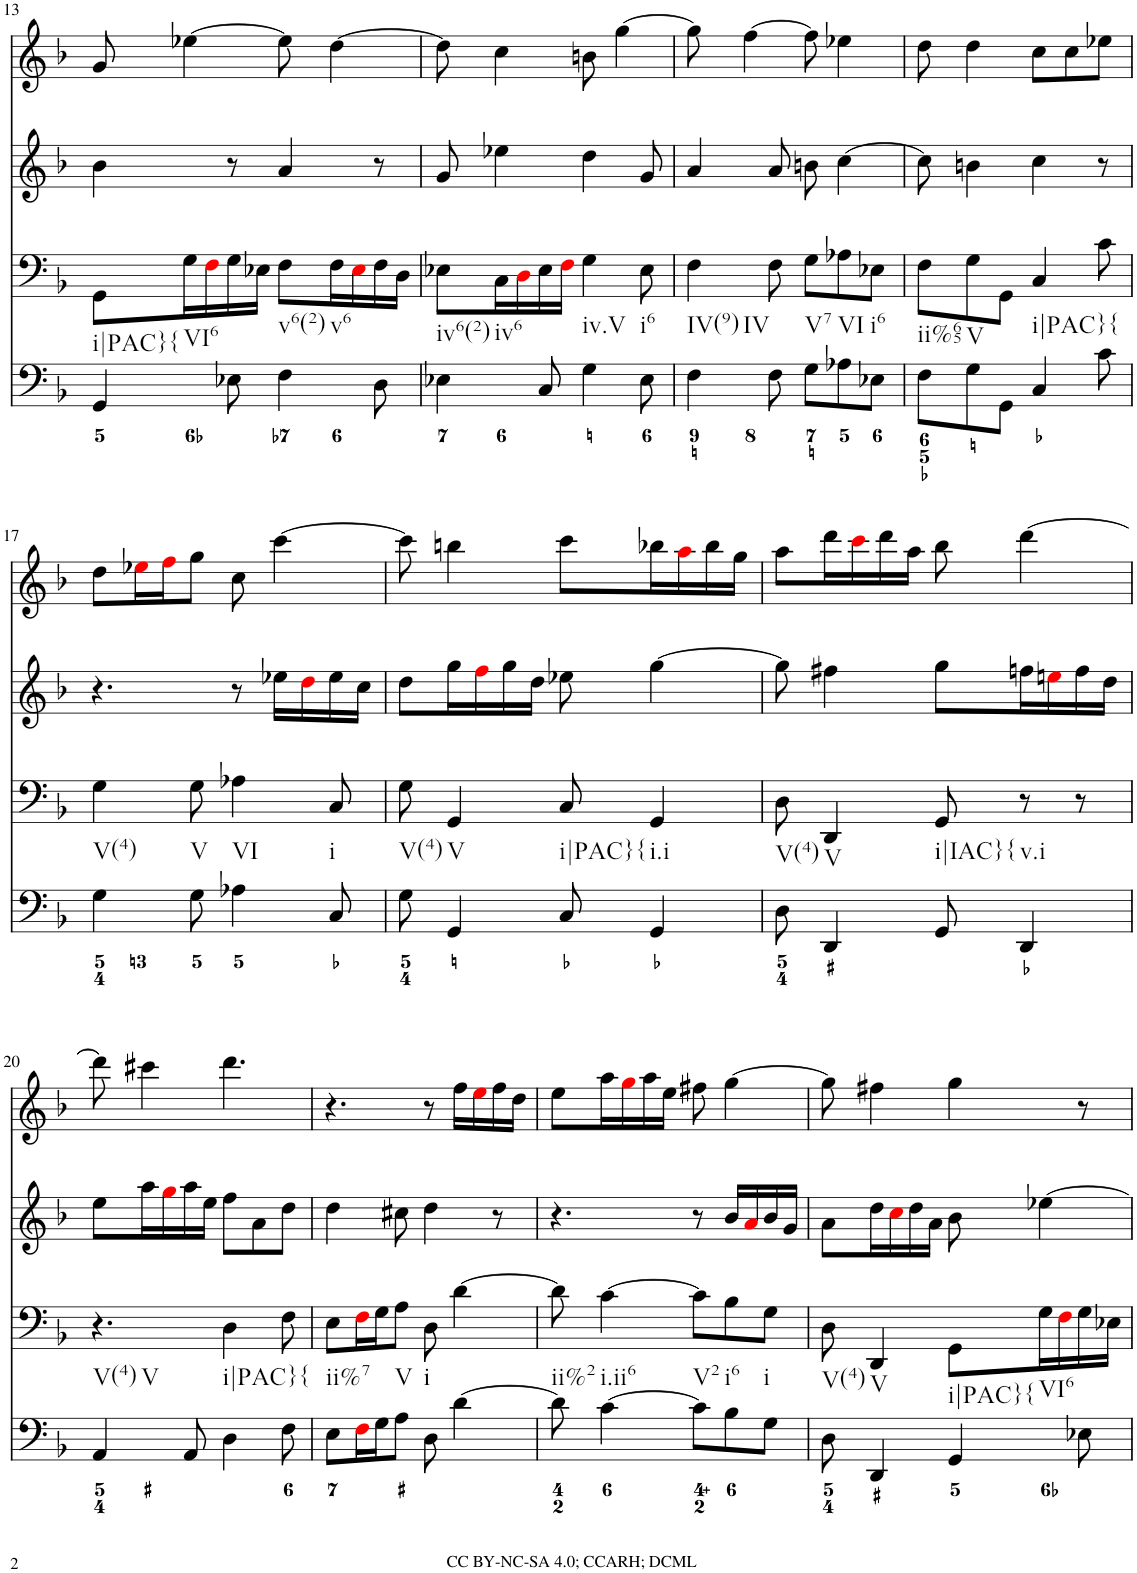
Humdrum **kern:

**kern	**kern	**kern	**kern
*part4	*part3	*part2	*part1
*staff4	*staff3	*staff2	*staff1
*I"violn	*I"violn	*I"cello	*I"organ
!!LO:PB:g=z
*clefF4	*clefF4	*clefG2	*clefG2
*k[b-]	*k[b-]	*k[b-]	*k[b-]
*d:	*d:	*d:	*d:
*M6/8	*M6/8	*M6/8	*M6/8
=13	=13	=13	=13
!	!LO:TX:b:t=i|PAC}{	!	!
4GG/	8GG\L	4b-\	8g/
!	!LO:TX:b:t=VI6	!	!
.	16G\L	.	[4ee-X\
.	16Fi\	.	.
8E-X\	16G\	8r	.
.	16E-X\JJ	.	.
!	!LO:TX:b:t=v6(2)	!	!
4F\	8F\L	4a/	8ee-\]
!	!LO:TX:b:t=v6	!	!
.	16F\L	.	[4dd\
.	16E-i\	.	.
8D\	16F\	8r	.
.	16D\JJ	.	.
=14	=14	=14	=14
!	!LO:TX:b:t=iv6(2)	!	!
4E-X\	8E-X\L	8g/	8dd\]
!	!LO:TX:b:t=iv6	!	!
.	16C\L	4ee-X\	4cc\
.	16Di\	.	.
8C/	16E-\	.	.
.	16Fi\JJ	.	.
!	!LO:TX:b:t=iv.V	!	!
4G\	4G\	4dd\	8bn\
.	.	.	[4gg\
!	!LO:TX:b:t=i6	!	!
8E-\	8E-\	8g/	.
=15	=15	=15	=15
!	!LO:TX:b:t=IV(9)	!	!
!	!LO:TX:b:t=IV	!	!
4F\	4F\	4a/	8gg\]
.	.	.	[4ff\
8F\	8F\	8a/	.
!	!LO:TX:b:t=V7	!	!
8G\L	8G\L	8bn\	8ff\]
!	!LO:TX:b:t=VI	!	!
8A-X\	8A-X\	[4cc\	4ee-X\
!	!LO:TX:b:t=i6	!	!
8E-X\J	8E-X\J	.	.
=16	=16	=16	=16
!	!LO:TX:b:t=ii%65	!	!
8F\L	8F\L	8cc\]	8dd\
!	!LO:TX:b:t=V	!	!
8G\	8G\	4bn\	4dd\
8GG\J	8GG\J	.	.
!	!LO:TX:b:t=i|PAC}{	!	!
4C/	4C/	4cc\	8cc\L
.	.	.	8cc\
8c\	8c\	8r	8ee-X\J
!!LO:LB:g=z
=17	=17	=17	=17
!	!LO:TX:b:t=V(4)	!	!
4G\	4G\	4.r	8dd\L
.	.	.	16ee-Xi\L
.	.	.	16ffi\J
!	!LO:TX:b:t=V	!	!
8G\	8G\	.	8gg\J
!	!LO:TX:b:t=VI	!	!
4A-X\	4A-X\	8r	8cc\
.	.	16ee-X\LL	[4ccc\
.	.	16ddi\	.
!	!LO:TX:b:t=i	!	!
8C/	8C/	16ee-\	.
.	.	16cc\JJ	.
=18	=18	=18	=18
!	!LO:TX:b:t=V(4)	!	!
8G\	8G\	8dd\L	8ccc\]
!	!LO:TX:b:t=V	!	!
4GG/	4GG/	16gg\L	4bbn\
.	.	16ffi\	.
.	.	16gg\	.
.	.	16dd\JJ	.
!	!LO:TX:b:t=i|PAC}{	!	!
8C/	8C/	8ee-X\	8ccc\L
!	!LO:TX:b:t=i.i	!	!
4GG/	4GG/	[4gg\	16bb-X\L
.	.	.	16aai\
.	.	.	16bb-\
.	.	.	16gg\JJ
=19	=19	=19	=19
!	!LO:TX:b:t=V(4)	!	!
8D\	8D\	8gg\]	8aa\L
!	!LO:TX:b:t=V	!	!
4DD/	4DD/	4ff#X\	16ddd\L
.	.	.	16ccci\
.	.	.	16ddd\
.	.	.	16aa\JJ
!	!LO:TX:b:t=i|IAC}{	!	!
8GG/	8GG/	8gg\L	8bb-\
!	!LO:TX:b:t=v.i	!	!
4DD/	8r	16ffn\L	[4ddd\
.	.	16eeni\	.
.	8r	16ff\	.
.	.	16dd\JJ	.
!!LO:LB:g=z
=20	=20	=20	=20
!	!LO:TX:b:t=V(4)	!	!
!	!LO:TX:b:t=V	!	!
4AA/	4.r	8ee\L	8ddd\]
.	.	16aa\L	4ccc#X\
.	.	16ggi\	.
8AA/	.	16aa\	.
.	.	16ee\JJ	.
!	!LO:TX:b:t=i|PAC}{	!	!
4D\	4D\	8ff\L	4.ddd\
.	.	8a\	.
8F\	8F\	8dd\J	.
=21	=21	=21	=21
!	!LO:TX:b:t=ii%7	!	!
8E\L	8E\L	4dd\	4.r
16Fi\L	16Fi\L	.	.
16G\J	16G\J	.	.
!	!LO:TX:b:t=V	!	!
8A\J	8A\J	8cc#X\	.
!	!LO:TX:b:t=i	!	!
8D\	8D\	4dd\	8r
[4d\	[4d\	.	16ff\LL
.	.	.	16eei\
.	.	8r	16ff\
.	.	.	16dd\JJ
=22	=22	=22	=22
!	!LO:TX:b:t=ii%2	!	!
8d\]	8d\]	4.r	8ee\L
!	!LO:TX:b:t=i.ii6	!	!
[4c\	[4c\	.	16aa\L
.	.	.	16ggi\
.	.	.	16aa\
.	.	.	16ee\JJ
!	!LO:TX:b:t=V2	!	!
8c\L]	8c\L]	8r	8ff#X\
!	!LO:TX:b:t=i6	!	!
8B-\	8B-\	16b-/LL	[4gg\
.	.	16ai/	.
!	!LO:TX:b:t=i	!	!
8G\J	8G\J	16b-/	.
.	.	16g/JJ	.
=23	=23	=23	=23
!	!LO:TX:b:t=V(4)	!	!
8D\	8D\	8a\L	8gg\]
!	!LO:TX:b:t=V	!	!
4DD/	4DD/	16dd\L	4ff#X\
.	.	16cci\	.
.	.	16dd\	.
.	.	16a\JJ	.
!	!LO:TX:b:t=i|PAC}{	!	!
4GG/	8GG\L	8b-\	4gg\
!	!LO:TX:b:t=VI6	!	!
.	16G\L	[4ee-X\	.
.	16Fi\	.	.
8E-X\	16G\	.	8r
.	16E-X\JJ	.	.
=	=	=	=
*-	*-	*-	*-
